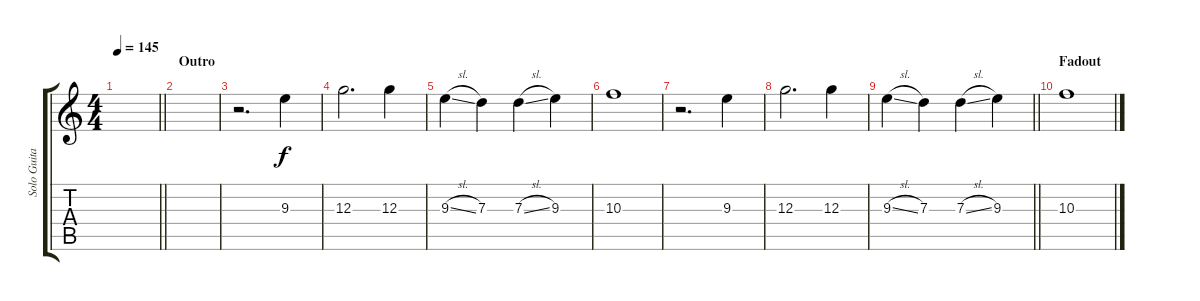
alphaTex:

\track ("Solo Guitar I" "Solo Guita") {instrument overdrivenguitar}
\staff {score tabs}
\tuning (E4 B3 G3 D3 A2 E2) {hide}
\ts (4 4)
\tempo 145
\clef g2
\barLineRight lightlight
\ks c
|
\section ("" "Outro")
|
r.2{d} 9.3.4 |
12.3.2{d} 12.3.4 |
9.3{sl}.4 7.3.4 7.3{sl}.4 9.3.4 |
10.3.1 |
r.2{d} 9.3.4 |
12.3.2{d} 12.3.4 |
\barLineRight lightlight
9.3{sl}.4 7.3.4 7.3{sl}.4 9.3.4 |
\section ("" "Fadout")
10.3.1
